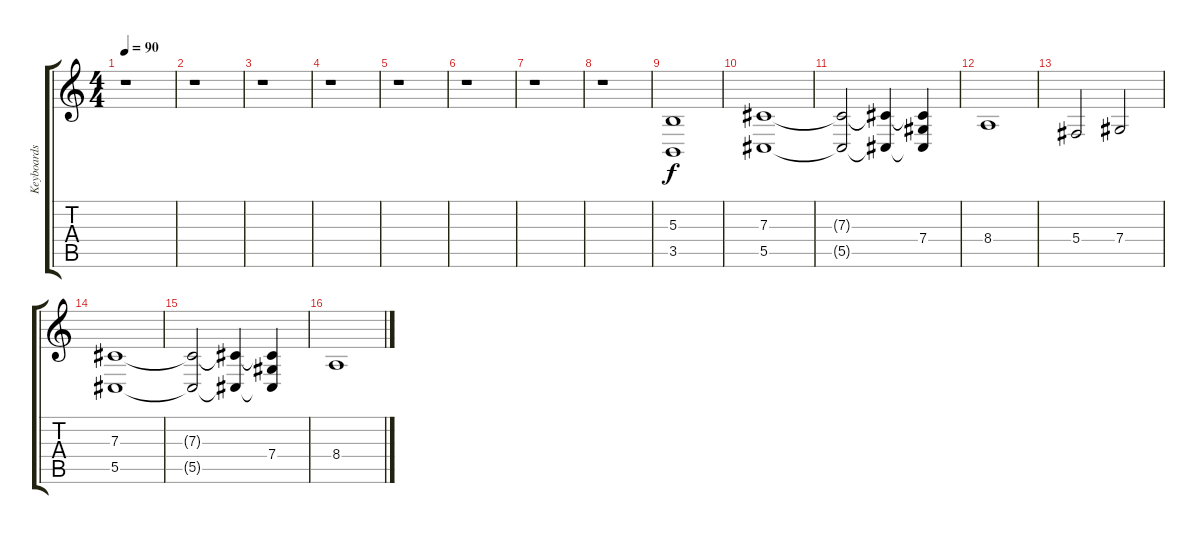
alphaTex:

\track ("Keyboards" "Keyboards") {instrument pad4choir}
\staff {score tabs}
\tuning (Eb4 Bb3 Gb3 Db3 Ab2 Eb2) {hide}
\ts (4 4)
\tempo 90
\clef g2
\ks c
r.1{dy f} |
r.1 |
r.1 |
r.1 |
r.1 |
r.1 |
r.1 |
r.1 |
(5.3 3.5).1 |
(7.3 5.5).1 |
(7.3{t} 5.5{t}).2 (7.3{t} 5.5{t}).4 (7.3{t} 7.4 5.5{t}).4 |
8.4.1 |
5.4.2 7.4.2 |
(7.3 5.5).1 |
(7.3{t} 5.5{t}).2 (7.3{t} 5.5{t}).4 (7.3{t} 7.4 5.5{t}).4 |
8.4.1
